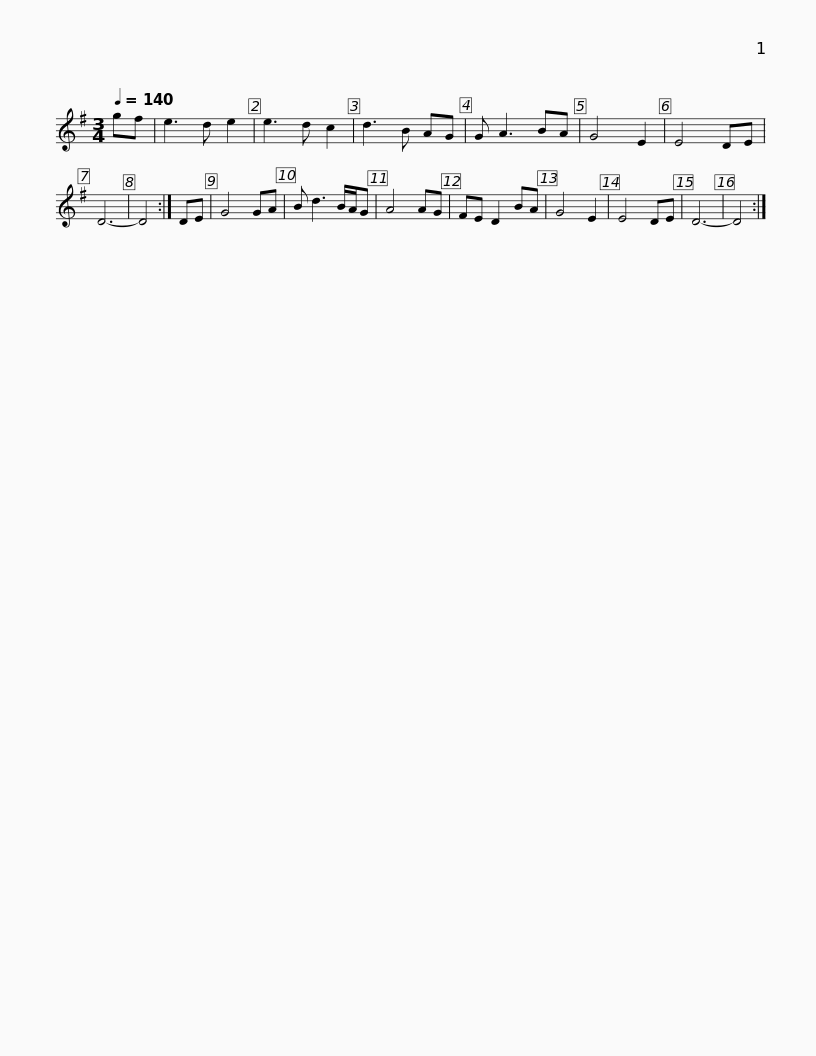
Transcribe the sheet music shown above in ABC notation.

X:1
L:1/8
Q:1/4=140
M:3/4
I:linebreak $
K:G
V:1 treble
V:1
 gf | e3 d e2 | e3 d c2 | d3 B AG | G A3 BA | %5
 G4 E2 | E4 DE | D6- | D4 :| DE | %10
 G4 GA | B d3 B/A/G |$ A4 AG | FE D2 BA | G4 E2 | %15
 E4 DE | D6- | D4 :| %18
